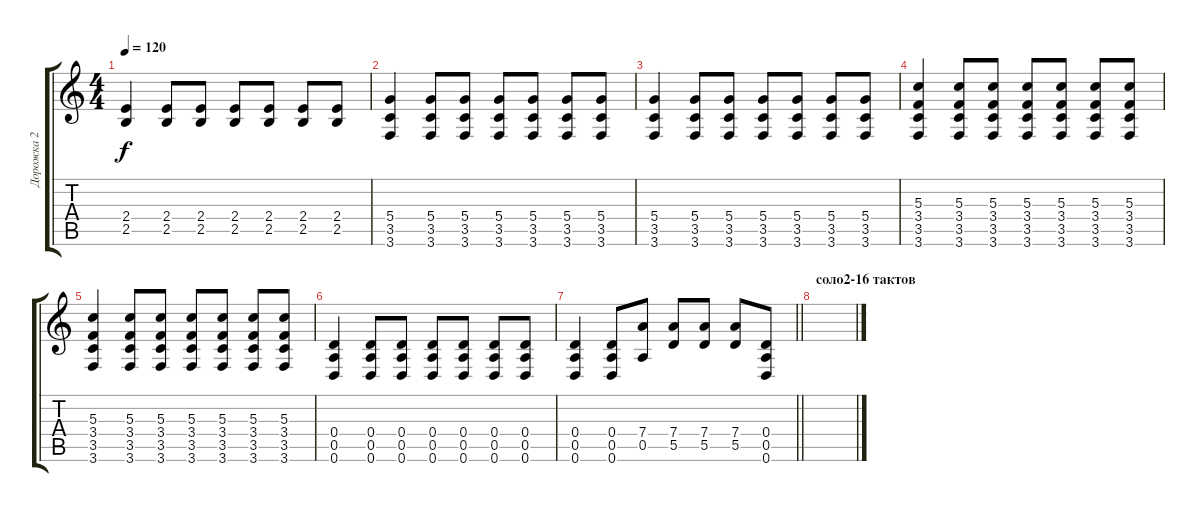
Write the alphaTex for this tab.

\track ("Дорожка 2" "Дорожка 2") {instrument distortionguitar}
\staff {score tabs}
\tuning (E4 B3 G3 D3 A2 D2) {hide}
\ts (4 4)
\tempo 120
\clef g2
\ks c
(2.4 2.5).4{dy f} (2.4 2.5).8 (2.4 2.5).8 (2.4 2.5).8 (2.4 2.5).8 (2.4 2.5).8 (2.4 2.5).8 |
(5.4 3.5 3.6).4 (5.4 3.5 3.6).8 (5.4 3.5 3.6).8 (5.4 3.5 3.6).8 (5.4 3.5 3.6).8 (5.4 3.5 3.6).8 (5.4 3.5 3.6).8 |
(5.4 3.5 3.6).4 (5.4 3.5 3.6).8 (5.4 3.5 3.6).8 (5.4 3.5 3.6).8 (5.4 3.5 3.6).8 (5.4 3.5 3.6).8 (5.4 3.5 3.6).8 |
(5.3 3.4 3.5 3.6).4 (5.3 3.4 3.5 3.6).8 (5.3 3.4 3.5 3.6).8 (5.3 3.4 3.5 3.6).8 (5.3 3.4 3.5 3.6).8 (5.3 3.4 3.5 3.6).8 (5.3 3.4 3.5 3.6).8 |
(5.3 3.4 3.5 3.6).4 (5.3 3.4 3.5 3.6).8 (5.3 3.4 3.5 3.6).8 (5.3 3.4 3.5 3.6).8 (5.3 3.4 3.5 3.6).8 (5.3 3.4 3.5 3.6).8 (5.3 3.4 3.5 3.6).8 |
(0.4 0.5 0.6).4 (0.4 0.5 0.6).8 (0.4 0.5 0.6).8 (0.4 0.5 0.6).8 (0.4 0.5 0.6).8 (0.4 0.5 0.6).8 (0.4 0.5 0.6).8 |
\barLineRight lightlight
(0.4 0.5 0.6).4 (0.4 0.5 0.6).8 (7.4 0.5).8 (7.4 5.5).8 (7.4 5.5).8 (7.4 5.5).8 (0.4 0.5 0.6).8 |
\section ("" "соло2-16 тактов")
